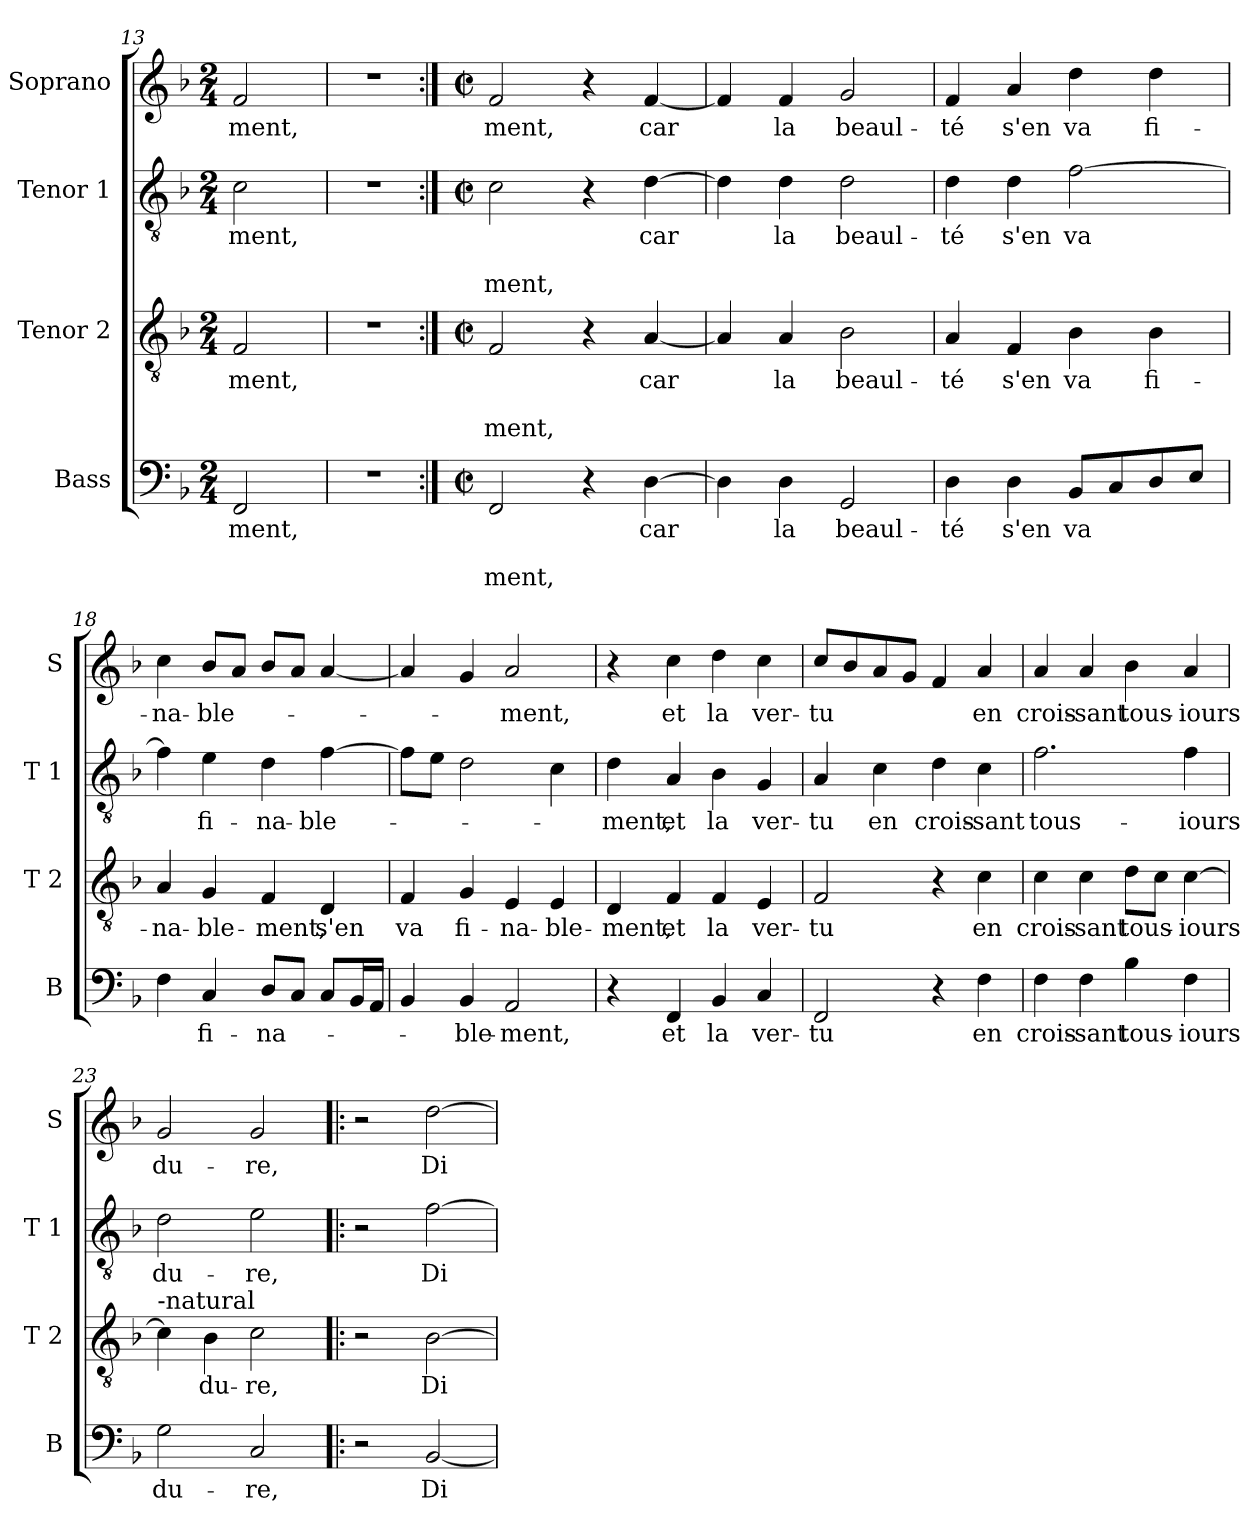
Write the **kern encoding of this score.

**kern	**text	**text	**text	**kern	**text	**text	**text	**kern	**text	**text	**text	**kern	**text
*part4	*part4	*part4	*part4	*part3	*part3	*part3	*part3	*part2	*part2	*part2	*part2	*part1	*part1
*staff4	*staff4	*staff4	*staff4	*staff3	*staff3	*staff3	*staff3	*staff2	*staff2	*staff2	*staff2	*staff1	*staff1
*I"Bass	*	*	*	*I"Tenor 2	*	*	*	*I"Tenor 1	*	*	*	*I"Soprano	*
*I'B	*	*	*	*I'T 2	*	*	*	*I'T 1	*	*	*	*I'S	*
*clefF4	*	*	*	*clefGv2	*	*	*	*clefGv2	*	*	*	*clefG2	*
*k[b-]	*	*	*	*k[b-]	*	*	*	*k[b-]	*	*	*	*k[b-]	*
*F:	*	*	*	*F:	*	*	*	*F:	*	*	*	*F:	*
*M2/4	*	*	*	*M2/4	*	*	*	*M2/4	*	*	*	*M2/4	*
=13	=13	=13	=13	=13	=13	=13	=13	=13	=13	=13	=13	=13	=13
!	!LO:LY:b	!	!	!	!LO:LY:b	!	!	!	!LO:LY:b	!	!	!	!LO:LY:b
2FF/	-ment,	.	.	2F/	-ment,	.	.	2c\	-ment,	.	.	2f/	-ment,
=14	=14	=14	=14	=14	=14	=14	=14	=14	=14	=14	=14	=14	=14
2r	.	.	.	2r	.	.	.	2r	.	.	.	2r	.
=15:|!	=15:|!	=15:|!	=15:|!	=15:|!	=15:|!	=15:|!	=15:|!	=15:|!	=15:|!	=15:|!	=15:|!	=15:|!	=15:|!
*M2/2	*	*	*	*M2/2	*	*	*	*M2/2	*	*	*	*M2/2	*
*met(c|)	*	*	*	*met(c|)	*	*	*	*met(c|)	*	*	*	*met(c|)	*
!	!	!	!LO:LY:b	!	!	!	!LO:LY:b	!	!	!	!LO:LY:b	!	!LO:LY:b
2FF/	.	.	-ment,	2F/	.	.	-ment,	2c\	.	.	-ment,	2f/	ment,
4r	.	.	.	4r	.	.	.	4r	.	.	.	4r	.
!	!LO:LY:b	!	!	!	!LO:LY:b	!	!	!	!LO:LY:b	!	!	!	!LO:LY:b
[4D\	car	.	.	[4A/	car	.	.	[4d\	car	.	.	[4f/	car
=16	=16	=16	=16	=16	=16	=16	=16	=16	=16	=16	=16	=16	=16
4D\]	.	.	.	4A/]	.	.	.	4d\]	.	.	.	4f/]	.
!	!LO:LY:b	!	!	!	!LO:LY:b	!	!	!	!LO:LY:b	!	!	!	!LO:LY:b
4D\	la	.	.	4A/	la	.	.	4d\	la	.	.	4f/	la
!	!LO:LY:b	!	!	!	!LO:LY:b	!	!	!	!LO:LY:b	!	!	!	!LO:LY:b
2GG/	beaul-	.	.	2B-\	beaul-	.	.	2d\	beaul-	.	.	2g/	beaul-
!!LO:LB:g=z
=17	=17	=17	=17	=17	=17	=17	=17	=17	=17	=17	=17	=17	=17
!	!LO:LY:b	!	!	!	!LO:LY:b	!	!	!	!LO:LY:b	!	!	!	!LO:LY:b
4D\	-té	.	.	4A/	-té	.	.	4d\	-té	.	.	4f/	-té
!	!LO:LY:b	!	!	!	!LO:LY:b	!	!	!	!LO:LY:b	!	!	!	!LO:LY:b
4D\	s'en	.	.	4F/	s'en	.	.	4d\	s'en	.	.	4a/	s'en
!	!LO:LY:b	!	!	!	!LO:LY:b	!	!	!	!LO:LY:b	!	!	!	!LO:LY:b
8BB-/L	va	.	.	4B-\	va	.	.	[2f\	va	.	.	4dd\	va
8C/	.	.	.	.	.	.	.	.	.	.	.	.	.
!	!	!	!	!	!LO:LY:b	!	!	!	!	!	!	!	!LO:LY:b
8D/	.	.	.	4B-\	fi-	.	.	.	.	.	.	4dd\	fi-
8E/J	.	.	.	.	.	.	.	.	.	.	.	.	.
=18	=18	=18	=18	=18	=18	=18	=18	=18	=18	=18	=18	=18	=18
!	!	!	!	!	!LO:LY:b	!	!	!	!	!	!	!	!LO:LY:b
4F\	.	.	.	4A/	-na-	.	.	4f\]	.	.	.	4cc\	-na-
!	!LO:LY:b	!	!	!	!LO:LY:b	!	!	!	!LO:LY:b	!	!	!	!LO:LY:b
4C/	fi-	.	.	4G/	-ble-	.	.	4e\	fi-	.	.	8b-/L	-ble-
.	.	.	.	.	.	.	.	.	.	.	.	8a/J	.
!	!LO:LY:b	!	!	!	!LO:LY:b	!	!	!	!LO:LY:b	!	!	!	!
8D/L	-na-	.	.	4F/	-ment,	.	.	4d\	-na-	.	.	8b-/L	.
8C/J	.	.	.	.	.	.	.	.	.	.	.	8a/J	.
!	!	!	!	!	!LO:LY:b	!	!	!	!LO:LY:b	!	!	!	!
8C/L	.	.	.	4D/	s'en	.	.	[4f\	-ble-	.	.	[4a/	.
16BB-/L	.	.	.	.	.	.	.	.	.	.	.	.	.
16AA/JJ	.	.	.	.	.	.	.	.	.	.	.	.	.
=19	=19	=19	=19	=19	=19	=19	=19	=19	=19	=19	=19	=19	=19
!	!	!	!	!	!LO:LY:b	!	!	!	!	!	!	!	!
4BB-/	.	.	.	4F/	va	.	.	8f\L]	.	.	.	4a/]	.
.	.	.	.	.	.	.	.	8e\J	.	.	.	.	.
!	!LO:LY:b	!	!	!	!LO:LY:b	!	!	!	!	!	!	!	!
4BB-/	-ble-	.	.	4G/	fi-	.	.	2d\	.	.	.	4g/	.
!	!LO:LY:b	!	!	!	!LO:LY:b	!	!	!	!	!	!	!	!LO:LY:b
2AA/	-ment,	.	.	4E/	-na-	.	.	.	.	.	.	2a/	-ment,
!	!	!	!	!	!LO:LY:b	!	!	!	!	!	!	!	!
.	.	.	.	4E/	-ble-	.	.	4c\	.	.	.	.	.
=20	=20	=20	=20	=20	=20	=20	=20	=20	=20	=20	=20	=20	=20
!	!	!	!	!	!LO:LY:b	!	!	!	!LO:LY:b	!	!	!	!
4r	.	.	.	4D/	-ment,	.	.	4d\	-ment,	.	.	4r	.
!	!LO:LY:b	!	!	!	!LO:LY:b	!	!	!	!LO:LY:b	!	!	!	!LO:LY:b
4FF/	et	.	.	4F/	et	.	.	4A/	et	.	.	4cc\	et
!	!LO:LY:b	!	!	!	!LO:LY:b	!	!	!	!LO:LY:b	!	!	!	!LO:LY:b
4BB-/	la	.	.	4F/	la	.	.	4B-\	la	.	.	4dd\	la
!	!LO:LY:b	!	!	!	!LO:LY:b	!	!	!	!LO:LY:b	!	!	!	!LO:LY:b
4C/	ver-	.	.	4E/	ver-	.	.	4G/	ver-	.	.	4cc\	ver-
=21	=21	=21	=21	=21	=21	=21	=21	=21	=21	=21	=21	=21	=21
!	!LO:LY:b	!	!	!	!LO:LY:b	!	!	!	!LO:LY:b	!	!	!	!LO:LY:b
2FF/	-tu	.	.	2F/	-tu	.	.	4A/	-tu	.	.	8cc/L	-tu
.	.	.	.	.	.	.	.	.	.	.	.	8b-/	.
!	!	!	!	!	!	!	!	!	!LO:LY:b	!	!	!	!
.	.	.	.	.	.	.	.	4c\	en	.	.	8a/	.
.	.	.	.	.	.	.	.	.	.	.	.	8g/J	.
!	!	!	!	!	!	!	!	!	!LO:LY:b	!	!	!	!
4r	.	.	.	4r	.	.	.	4d\	crois-	.	.	4f/	.
!	!LO:LY:b	!	!	!	!LO:LY:b	!	!	!	!LO:LY:b	!	!	!	!LO:LY:b
4F\	en	.	.	4c\	en	.	.	4c\	-sant	.	.	4a/	en
!!LO:LB:g=z
=22	=22	=22	=22	=22	=22	=22	=22	=22	=22	=22	=22	=22	=22
!	!LO:LY:b	!	!	!	!LO:LY:b	!	!	!	!LO:LY:b	!	!	!	!LO:LY:b
4F\	crois-	.	.	4c\	crois-	.	.	2.f\	tous-	.	.	4a/	crois-
!	!LO:LY:b	!	!	!	!LO:LY:b	!	!	!	!	!	!	!	!LO:LY:b
4F\	-sant	.	.	4c\	-sant	.	.	.	.	.	.	4a/	-sant
!	!LO:LY:b	!	!	!	!LO:LY:b	!	!	!	!	!	!	!	!LO:LY:b
4B-\	tous-	.	.	8d\L	tous-	.	.	.	.	.	.	4b-\	tous-
.	.	.	.	8c\J	.	.	.	.	.	.	.	.	.
!	!LO:LY:b	!	!	!	!LO:LY:b	!	!	!	!LO:LY:b	!	!	!	!LO:LY:b
4F\	-iours	.	.	[4c\	-iours	.	.	4f\	-iours	.	.	4a/	-iours
=23	=23	=23	=23	=23	=23	=23	=23	=23	=23	=23	=23	=23	=23
!	!	!	!	!LO:TX:a:t=-natural	!	!	!	!	!	!	!	!	!
!	!LO:LY:b	!	!	!	!	!	!	!	!LO:LY:b	!	!	!	!LO:LY:b
2G\	du-	.	.	4c\]	.	.	.	2d\	du-	.	.	2g/	du-
!	!	!	!	!	!LO:LY:b	!	!	!	!	!	!	!	!
.	.	.	.	4B-\	du-	.	.	.	.	.	.	.	.
!	!LO:LY:b	!	!	!	!LO:LY:b	!	!	!	!LO:LY:b	!	!	!	!LO:LY:b
2C/	-re,	.	.	2c\	-re,	.	.	2e\	-re,	.	.	2g/	-re,
=24!|:	=24!|:	=24!|:	=24!|:	=24!|:	=24!|:	=24!|:	=24!|:	=24!|:	=24!|:	=24!|:	=24!|:	=24!|:	=24!|:
2r	.	.	.	2r	.	.	.	2r	.	.	.	2r	.
!	!LO:LY:b	!	!	!	!LO:LY:b	!	!	!	!LO:LY:b	!	!	!	!LO:LY:b
[2BB-/	Di-	.	.	[2B-\	Di-	.	.	[2f\	Di-	.	.	[2dd\	Di-
=	=	=	=	=	=	=	=	=	=	=	=	=	=
*-	*-	*-	*-	*-	*-	*-	*-	*-	*-	*-	*-	*-	*-
